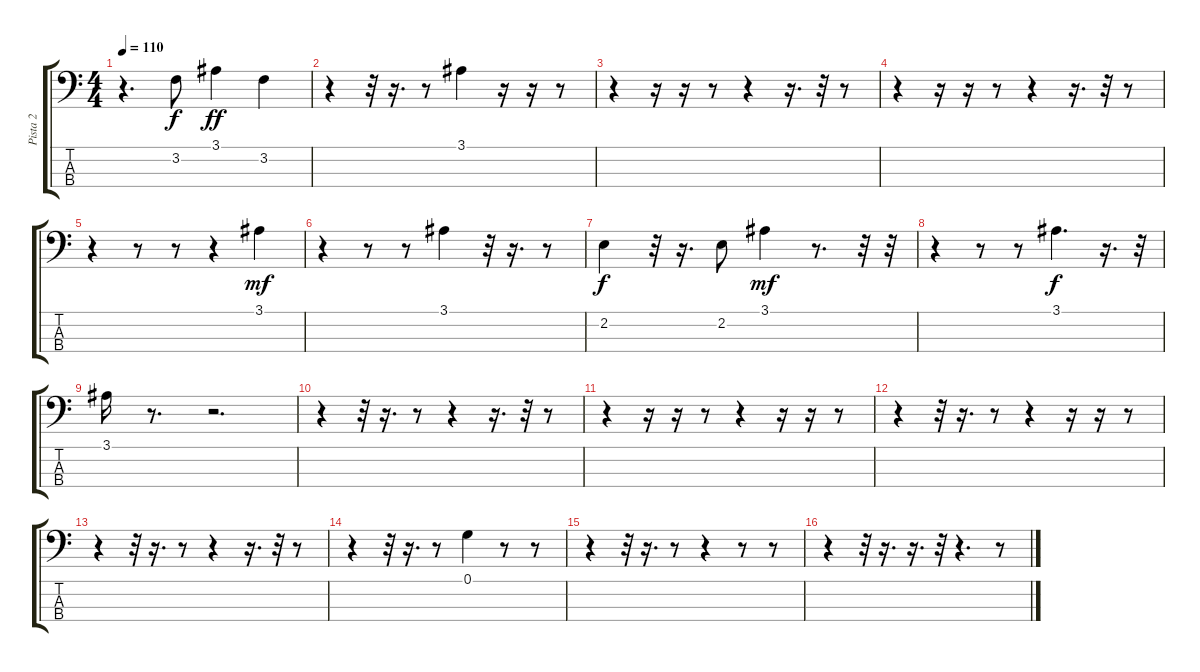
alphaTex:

\track ("Pista 2" "Pista 2") {solo instrument electricbassfinger}
\staff {score tabs}
\tuning (G2 D2 A1 E1) {hide}
\ts (4 4)
\tempo 110
\clef f4
\ks c
r.4{d dy f} 3.2.8 3.1.4{dy ff} 3.2.4 |
r.4 r.32 r.16{d} r.8 3.1.4 r.16 r.16 r.8 |
r.4 r.16 r.16 r.8 r.4 r.16{d} r.32 r.8 |
r.4 r.16 r.16 r.8 r.4 r.16{d} r.32 r.8 |
r.4 r.8 r.8 r.4 3.1.4{dy mf} |
r.4 r.8 r.8 3.1.4 r.32 r.16{d} r.8 |
2.2.4{dy f} r.32 r.16{d} 2.2.8 3.1.4{dy mf} r.8{d} r.32 r.32 |
r.4 r.8 r.8 3.1.4{d dy f} r.16{d} r.32 |
3.1.16 r.8{d} r.2{d} |
r.4 r.32 r.16{d} r.8 r.4 r.16{d} r.32 r.8 |
r.4 r.16 r.16 r.8 r.4 r.16 r.16 r.8 |
r.4 r.32 r.16{d} r.8 r.4 r.16 r.16 r.8 |
r.4 r.32 r.16{d} r.8 r.4 r.16{d} r.32 r.8 |
r.4 r.32 r.16{d} r.8 0.1.4 r.8 r.8 |
r.4 r.32 r.16{d} r.8 r.4 r.8 r.8 |
r.4 r.32 r.16{d} r.16{d} r.32 r.4{d} r.8
